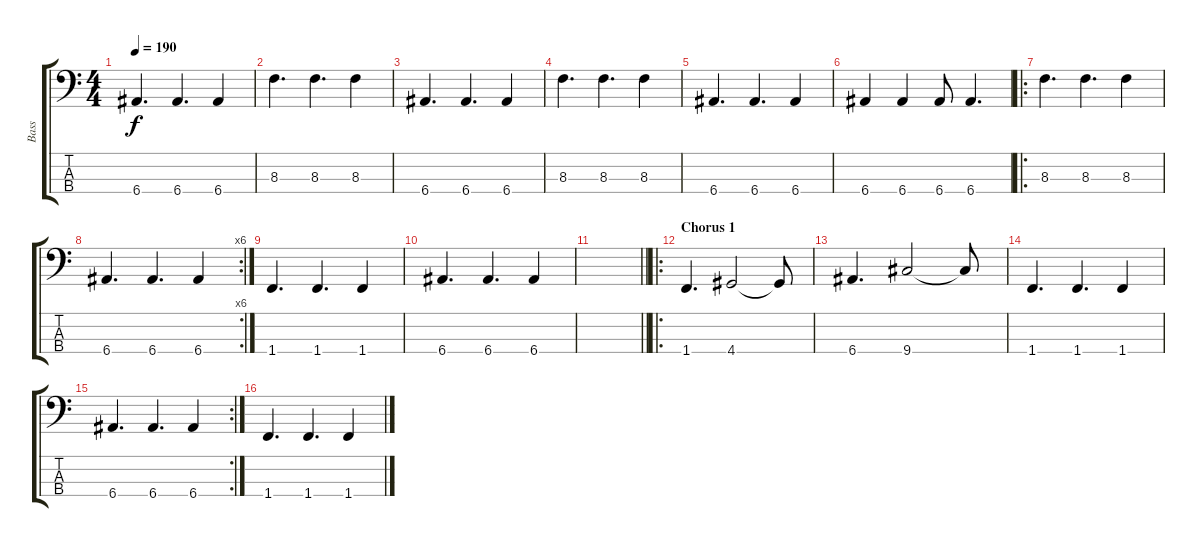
\track ("Bass" "Bass") {instrument electricbassfinger}
\staff {score tabs}
\tuning (G2 D2 A1 E1) {hide}
\ts (4 4)
\tempo 190
\clef f4
\ks c
6.4.4{d dy f} 6.4.4{d} 6.4.4 |
8.3.4{d} 8.3.4{d} 8.3.4 |
6.4.4{d} 6.4.4{d} 6.4.4 |
8.3.4{d} 8.3.4{d} 8.3.4 |
6.4.4{d} 6.4.4{d} 6.4.4 |
6.4.4 6.4.4 6.4.8 6.4.4{d} |
\ro
8.3.4{d} 8.3.4{d} 8.3.4 |
\rc 6
6.4.4{d} 6.4.4{d} 6.4.4 |
1.4.4{d} 1.4.4{d} 1.4.4 |
6.4.4{d} 6.4.4{d} 6.4.4 |
\barLineRight lightlight
|
\ro
\section ("" "Chorus 1")
1.4.4{d} 4.4.2 4.4{t}.8 |
6.4.4{d} 9.4.2 9.4{t}.8 |
1.4.4{d} 1.4.4{d} 1.4.4 |
\rc 2
6.4.4{d} 6.4.4{d} 6.4.4 |
1.4.4{d} 1.4.4{d} 1.4.4
